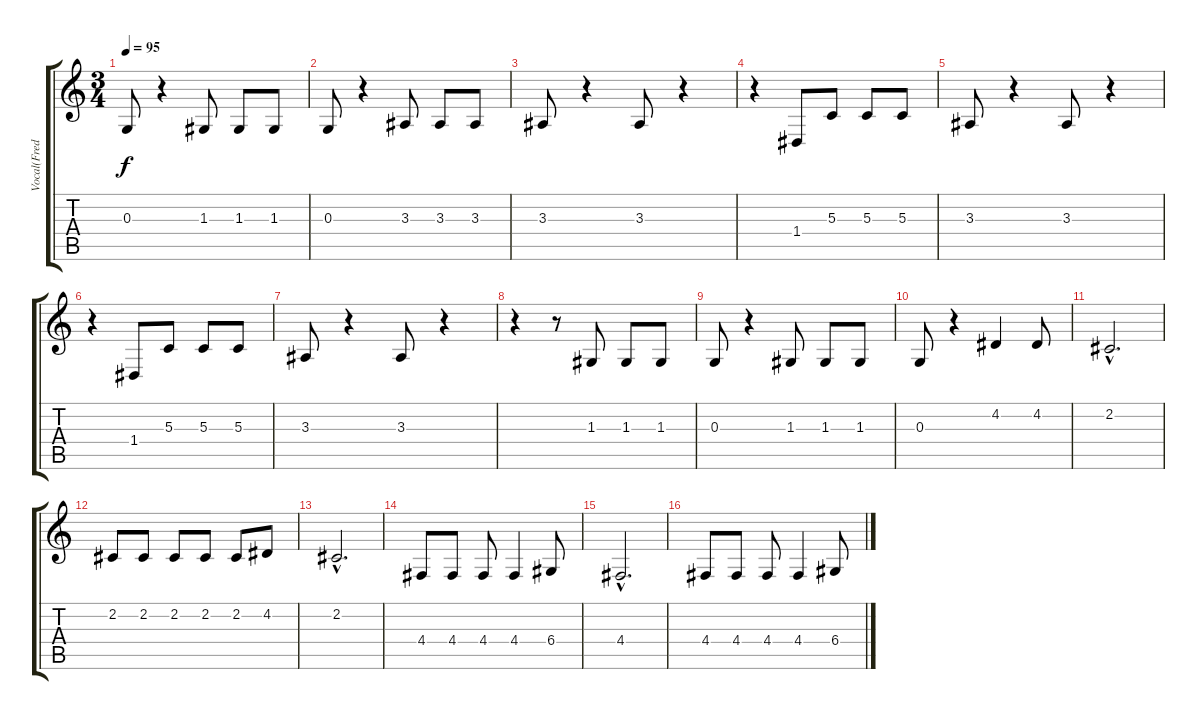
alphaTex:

\track ("Vocal(Fred)" "Vocal(Fred") {instrument synthvoice}
\staff {score tabs}
\tuning (E4 B3 G3 D3 A2 E2) {hide}
\ts (3 4)
\tempo 95
\clef g2
\ks c
0.3.8{dy f} r.4 1.3.8 1.3.8 1.3.8 |
0.3.8 r.4 3.3.8 3.3.8 3.3.8 |
3.3.8 r.4 3.3.8 r.4 |
r.4 1.4.8 5.3.8 5.3.8 5.3.8 |
3.3.8 r.4 3.3.8 r.4 |
r.4 1.4.8 5.3.8 5.3.8 5.3.8 |
3.3.8 r.4 3.3.8 r.4 |
r.4 r.8 1.3.8 1.3.8 1.3.8 |
0.3.8 r.4 1.3.8 1.3.8 1.3.8 |
0.3.8 r.4 4.2.4 4.2.8 |
2.2{hac}.2{d} |
2.2.8 2.2.8 2.2.8 2.2.8 2.2.8 4.2.8 |
2.2{hac}.2{d} |
4.4.8 4.4.8 4.4.8 4.4.4 6.4.8 |
4.4{hac}.2{d} |
4.4.8 4.4.8 4.4.8 4.4.4 6.4.8
